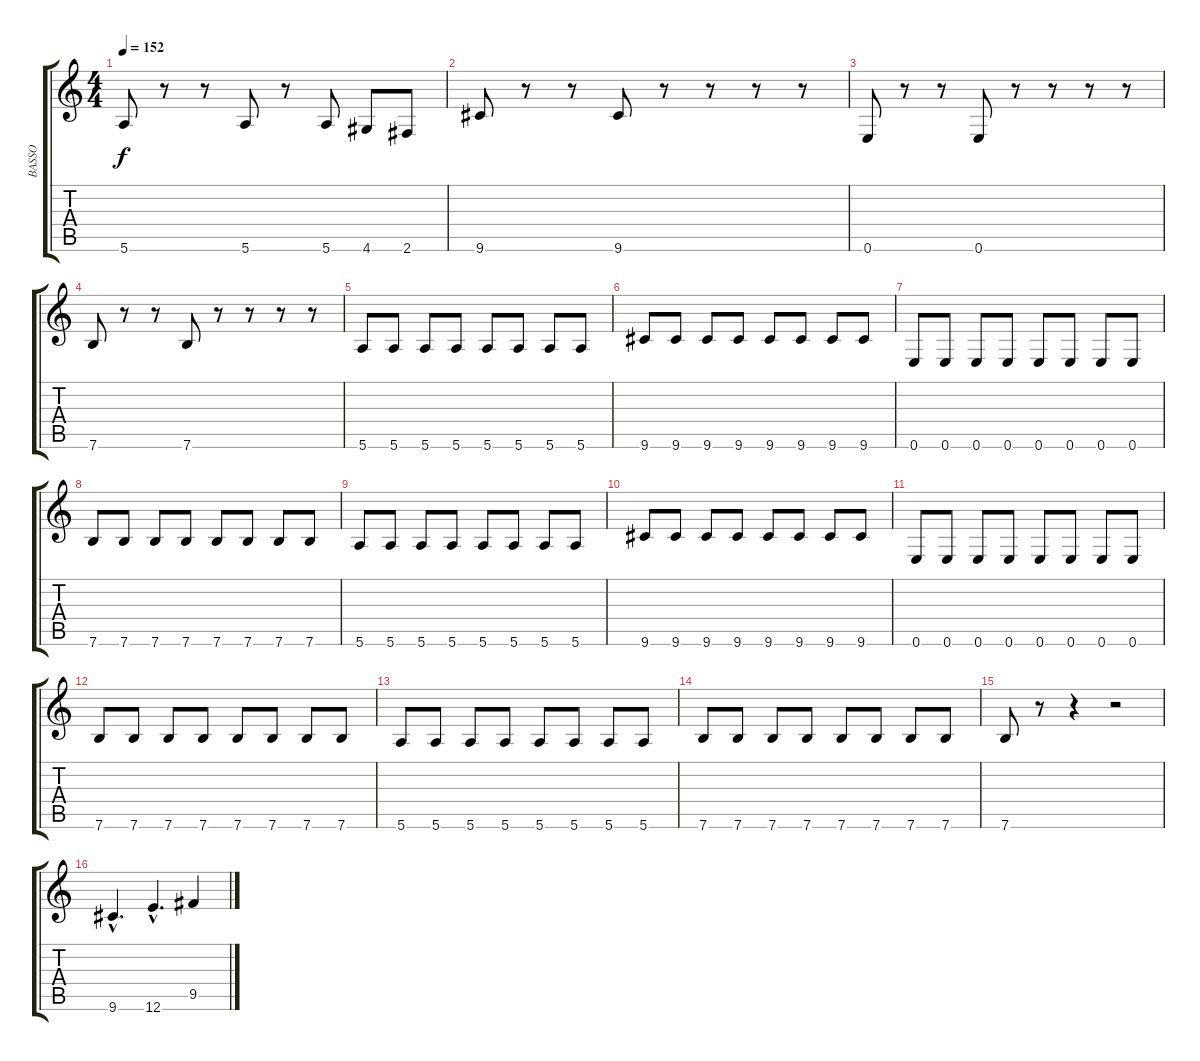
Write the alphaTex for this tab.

\track ("BASSO" "BASSO") {instrument electricbassfinger}
\staff {score tabs}
\tuning (E4 B3 G3 D3 A2 E2) {hide}
\ts (4 4)
\tempo 152
\clef g2
\ks c
5.6.8{dy f} r.8 r.8 5.6.8 r.8 5.6.8 4.6.8 2.6.8 |
9.6.8 r.8 r.8 9.6.8 r.8 r.8 r.8 r.8 |
0.6.8 r.8 r.8 0.6.8 r.8 r.8 r.8 r.8 |
7.6.8 r.8 r.8 7.6.8 r.8 r.8 r.8 r.8 |
5.6.8 5.6.8 5.6.8 5.6.8 5.6.8 5.6.8 5.6.8 5.6.8 |
9.6.8 9.6.8 9.6.8 9.6.8 9.6.8 9.6.8 9.6.8 9.6.8 |
0.6.8 0.6.8 0.6.8 0.6.8 0.6.8 0.6.8 0.6.8 0.6.8 |
7.6.8 7.6.8 7.6.8 7.6.8 7.6.8 7.6.8 7.6.8 7.6.8 |
5.6.8 5.6.8 5.6.8 5.6.8 5.6.8 5.6.8 5.6.8 5.6.8 |
9.6.8 9.6.8 9.6.8 9.6.8 9.6.8 9.6.8 9.6.8 9.6.8 |
0.6.8 0.6.8 0.6.8 0.6.8 0.6.8 0.6.8 0.6.8 0.6.8 |
7.6.8 7.6.8 7.6.8 7.6.8 7.6.8 7.6.8 7.6.8 7.6.8 |
5.6.8 5.6.8 5.6.8 5.6.8 5.6.8 5.6.8 5.6.8 5.6.8 |
7.6.8 7.6.8 7.6.8 7.6.8 7.6.8 7.6.8 7.6.8 7.6.8 |
7.6.8 r.8 r.4 r.2 |
9.6{hac}.4{d} 12.6{hac}.4{d} 9.5.4
